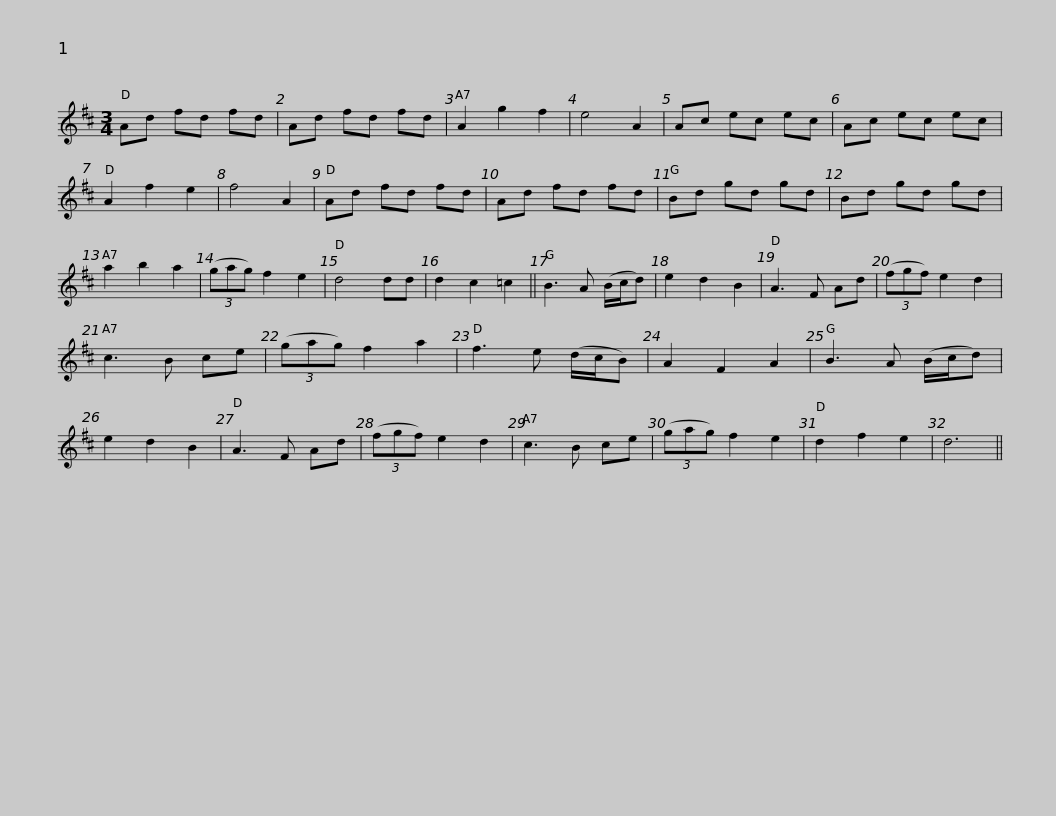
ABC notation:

X:1
L:1/8
M:3/4
I:linebreak $
K:D
V:1 treble
V:1
 Ad fd fd | Ad fd fd | A2 g2 f2 | e4 A2 | Ac ec ec | %5
 Ac ec ec | A2 f2 e2 | f4 A2 | Ad fd fd |$ Ad fd fd | %10
 Bd gd gd | Bd gd gd | a2 b2 a2 | (3(gag) f2 e2 | d4 dd | %15
 d2 c2 =c2 || B3 A (B/c/d) | e2 d2 B2 |$ A3 F Ad | (3(fgf) e2 d2 | %20
 c3 B ce | (3(gag) f2 a2 | f3 e (d/c/B) | A2 F2 A2 | B3 A (B/c/d) | %25
 e2 d2 B2 | A3 F Ad |$ (3(fgf) e2 d2 | c3 B ce | (3(gag) f2 e2 | %30
 d2 f2 e2 | d6 || %32
